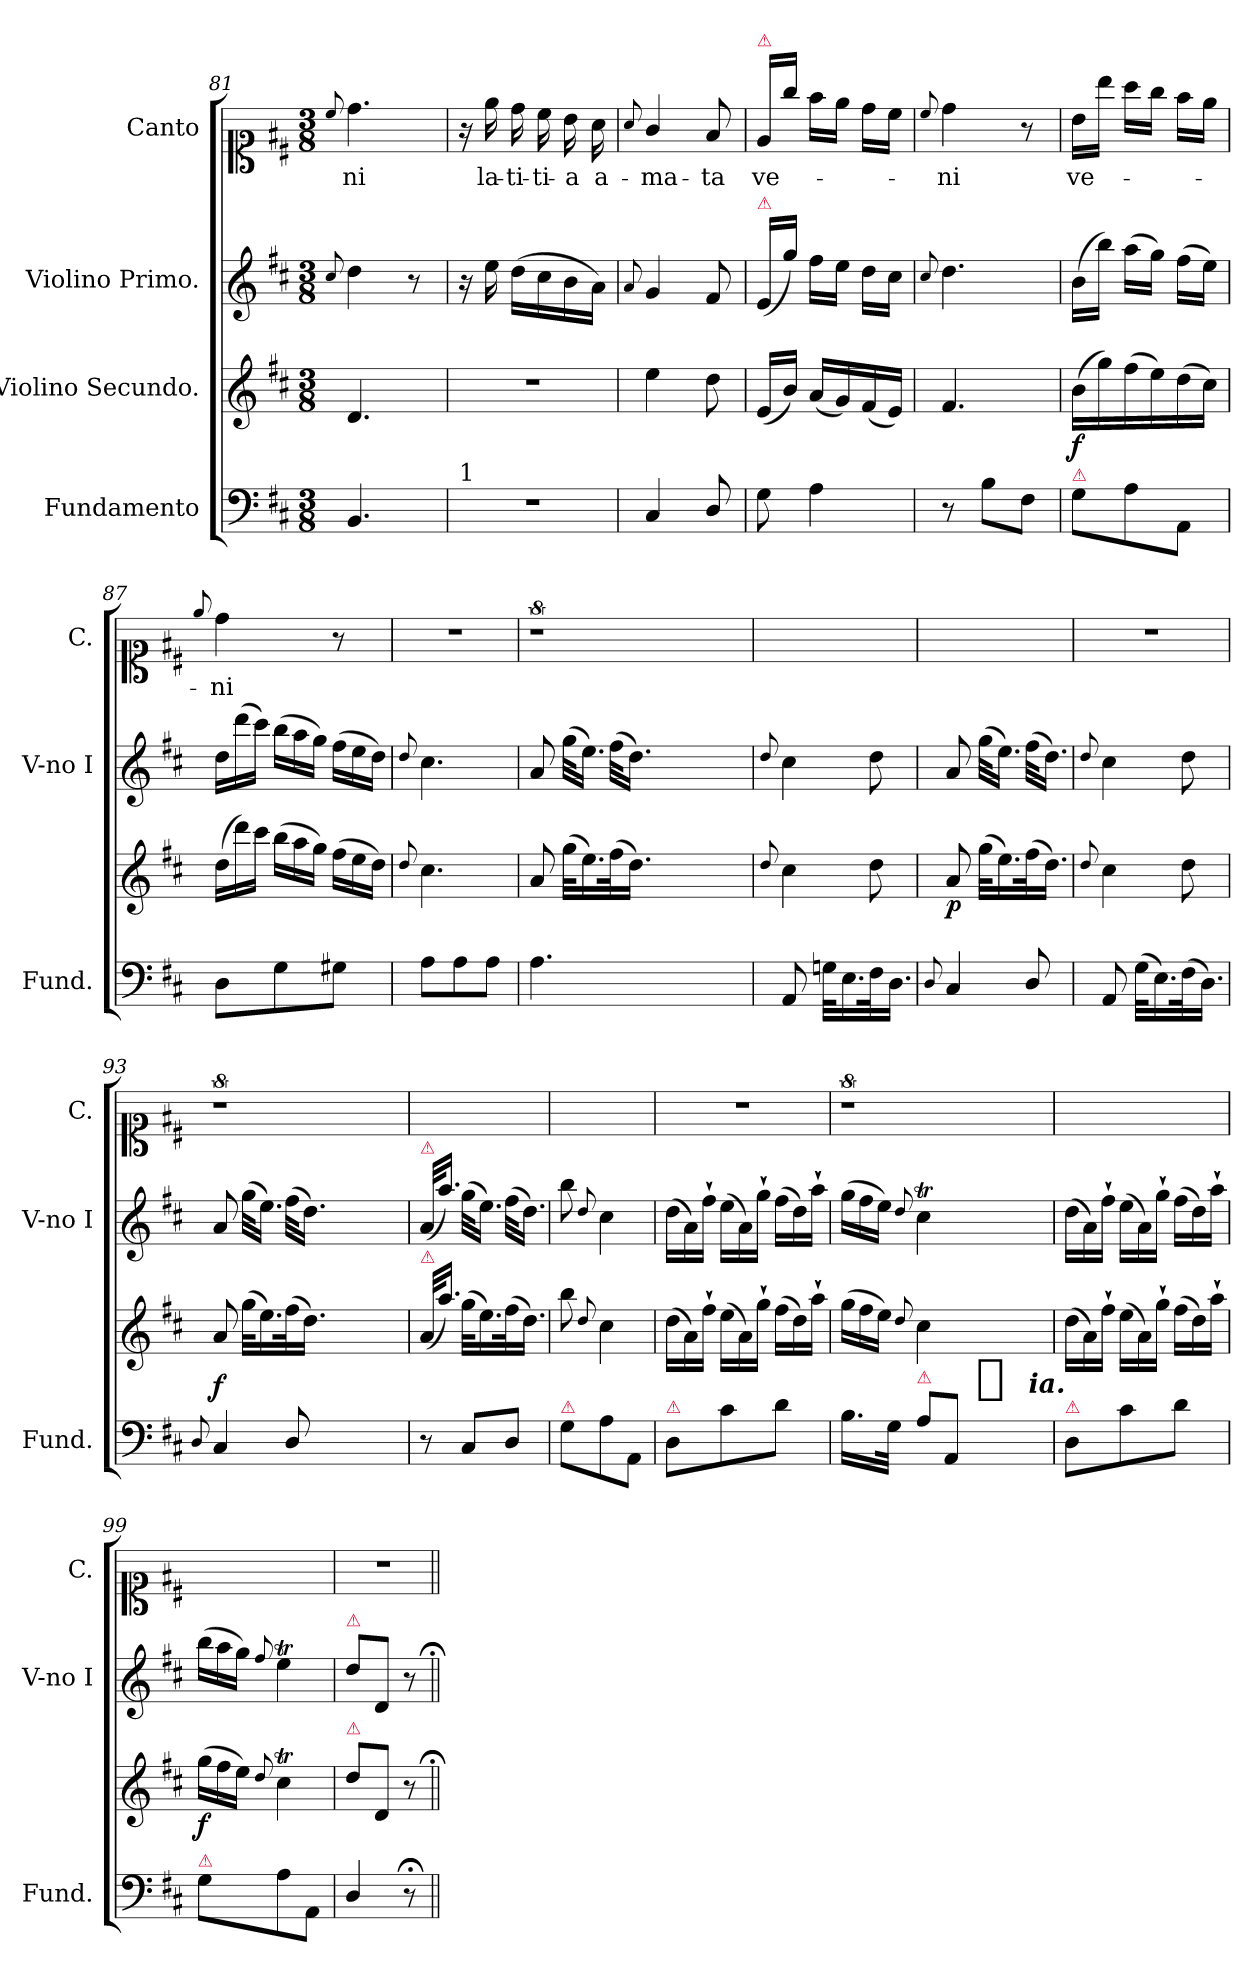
**kern	**kern	**dynam	**kern	**kern	**text
*part4	*part3	*part3	*part2	*part1	*part1
*staff4	*staff3	*staff3	*staff2	*staff1	*staff1
*I"Fundamento	*I"Violino Secundo.	*	*I"Violino Primo.	*I"Canto	*
*I'Fund.	*	*	*I'V-no I	*I'C.	*
*clefF4	*clefG2	*	*clefG2	*clefC1	*
*k[f#c#]	*k[f#c#]	*	*k[f#c#]	*k[f#c#]	*
*M3/8	*M3/8	*	*M3/8	*M3/8	*
=81	=81	=81	=81	=81	=81
.	.	.	8qqcc#/	8qqcc#/	.
4.BB/	4.d/	.	4dd\	4.dd\	-ni
.	.	.	8r	.	.
=82	=82	=82	=82	=82	=82
!LO:TX:a:t=1	!	!	!	!	!
!LO:N:vis=1	!LO:N:vis=1	!	!	!	!
4.r	4.r	.	16r	16r	.
.	.	.	16ee\	16ee\	la-
.	.	.	(>16dd\LL	16dd\	-ti-
.	.	.	16cc#\	16cc#\	-ti-
.	.	.	16b\	16b\	-a
.	.	.	16a\JJ)	16a\	a-
=83	=83	=83	=83	=83	=83
.	.	.	8qqa/	8qqa/	.
4C#/	4ee\	.	4g/	4g/	-ma-
8D/	8dd\	.	8f#/	8f#/	-ta
=84	=84	=84	=84	=84	=84
!	!	!	!	!LO:TX:a:color=crimson:t=⚠	!
!	!	!	!LO:TX:a:color=crimson:t=⚠	!	!
8G\	(<16e/LL	.	(>16e/LL	16e/LL	ve-
.	16b/JJ)	.	16gg\JJ)	16gg\JJ	.
4A\	(<16a/LL	.	16ff#\LL	16ff#\LL	.
.	16g/)	.	16ee\JJ	16ee\JJ	.
.	(<16f#/	.	16dd\LL	16dd\LL	.
.	16e/JJ)	.	16cc#\JJ	16cc#\JJ	.
=85	=85	=85	=85	=85	=85
.	.	.	8qqcc#/	8qqcc#/	.
8r	4.f#/	.	4.dd\	4dd\	-ni
8B\L	.	.	.	.	.
8F#\J	.	.	.	8r	.
=86	=86	=86	=86	=86	=86
!LO:TX:a:color=crimson:t=⚠	!	!	!	!	!
!	!	!LO:DY:b	!	!	!
8G\L	(>16b\LL	f	(>16b\LL	16b\LL	ve-
.	16gg\)	.	16bb\JJ)	16bb\JJ	.
8A\	(>16ff#\	.	(>16aa\LL	16aa\LL	.
.	16ee\)	.	16gg\JJ)	16gg\JJ	.
8AA/J	(>16dd\	.	(>16ff#\LL	16ff#\LL	.
.	16cc#\JJ)	.	16ee\JJ)	16ee\JJ	.
=87	=87	=87	=87	=87	=87
.	.	.	.	8qqee/	.
*	*Xtuplet	*	*Xtuplet	*	*
8D\L	(>24dd\LL	.	24dd\LL	4dd\	-ni
.	24ddd\)	.	(>24ddd\	.	.
.	24ccc#\JJ	.	24ccc#\JJ)	.	.
8G\	(>24bb\LL	.	(>24bb\LL	.	.
.	24aa\	.	24aa\	.	.
.	24gg\JJ)	.	24gg\JJ)	.	.
8G#X\J	(>24ff#\LL	.	(>24ff#\LL	8r	.
.	24ee\	.	24ee\	.	.
.	24dd\JJ)	.	24dd\JJ)	.	.
=88	=88	=88	=88	=88	=88
.	8qqdd/	.	8qqdd/	.	.
8A\L	4.cc#\	.	4.cc#\	4.r	.
8A\	.	.	.	.	.
8A\J	.	.	.	.	.
=89	=89	=89	=89	=89	=89
4.A\	8a/	.	8a/	8%9r	.
.	(>32gg\KLL	.	(>32gg\KLL	.	.
.	16.ee\)	.	16.ee\JJ)	.	.
.	(>32ff#\K	.	(>32ff#\KLL	.	.
.	16.dd\JJ)	.	16.dd\JJ)	.	.
2.ryy	2.ryy	.	2.ryy	.	.
=90	=90	=90	=90	=90	=90
.	8qqdd/	.	8qqdd/	.	.
8AA/	4cc#\	.	4cc#\	4.ryy	.
32Gn\KLL	.	.	.	.	.
16.E\	.	.	.	.	.
32F#\K	8dd\	.	8dd\	.	.
16.D\JJ	.	.	.	.	.
=91	=91	=91	=91	=91	=91
8qqD/	.	.	.	.	.
!	!	!LO:DY:b	!	!	!
4C#/	8a/	p	8a/	4.ryy	.
.	(>32gg\KLL	.	(>32gg\KLL	.	.
.	16.ee\)	.	16.ee\JJ)	.	.
8D/	(>32ff#\K	.	(>32ff#\KLL	.	.
.	16.dd\JJ)	.	16.dd\JJ)	.	.
=92	=92	=92	=92	=92	=92
.	8qqdd/	.	8qqdd/	.	.
8AA/	4cc#\	.	4cc#\	4.r	.
(>32G\KLL	.	.	.	.	.
16.E\)	.	.	.	.	.
(>32F#\K	8dd\	.	8dd\	.	.
16.D\JJ)	.	.	.	.	.
=93	=93	=93	=93	=93	=93
8qqD/	.	.	.	.	.
!	!	!LO:DY:b	!	!	!
4C#/	8a/	f	8a/	8%9r	.
.	(>32gg\KLL	.	(>32gg\KLL	.	.
.	16.ee\)	.	16.ee\JJ)	.	.
8D/	(>32ff#\K	.	(>32ff#\KLL	.	.
.	16.dd\JJ)	.	16.dd\JJ)	.	.
2.ryy	2.ryy	.	2.ryy	.	.
=94	=94	=94	=94	=94	=94
!	!	!	!LO:TX:a:color=crimson:t=⚠	!	!
!	!LO:TX:a:color=crimson:t=⚠	!	!	!	!
8r	(>32a/KLL	.	(>32a/KLL	4.ryy	.
.	16.aa\JJ)	.	16.aa\JJ)	.	.
8C#/L	(>32gg\KLL	.	(>32gg\KLL	.	.
.	16.ee\)	.	16.ee\JJ)	.	.
8D/J	(>32ff#\K	.	(>32ff#\KLL	.	.
.	16.dd\JJ)	.	16.dd\JJ)	.	.
=95	=95	=95	=95	=95	=95
!LO:TX:a:color=crimson:t=⚠	!	!	!	!	!
8G\L	8bb\	.	8bb\	4.ryy	.
.	8qqdd/	.	8qqdd/	.	.
8A\	4cc#\	.	4cc#\	.	.
8AA/J	.	.	.	.	.
=96	=96	=96	=96	=96	=96
!LO:TX:a:color=crimson:t=⚠	!	!	!	!	!
8D/L	(>24dd\LL	.	(>24dd\LL	4.r	.
.	24a\)	.	24a\)	.	.
.	24ff#`>\JJ	.	24ff#`>\JJ	.	.
8c#\	(>24ee\LL	.	(>24ee\LL	.	.
.	24a\)	.	24a\)	.	.
.	24gg`>\JJ	.	24gg`>\JJ	.	.
8d\J	(>24ff#\LL	.	(>24ff#\LL	.	.
.	24dd\)	.	24dd\)	.	.
.	24aa`>\JJ	.	24aa`>\JJ	.	.
=97	=97	=97	=97	=97	=97
16.B\LL	(>24gg\LL	.	(>24gg\LL	8%9r	.
.	24ff#\	.	24ff#\	.	.
.	24ee\JJ)	.	24ee\JJ)	.	.
32G\JJk	.	.	.	.	.
.	8qqdd/	.	8qqdd/	.	.
!LO:TX:a:color=crimson:t=⚠	!	!	!	!	!
8A\L	4cc#\	.	4cc#t\	.	.
8AA/J	.	.	.	.	.
2.ryy	2.ryy	.	2.ryy	.	.
=98	=98	=98	=98	=98	=98
!LO:TX:a:color=crimson:t=⚠	!	!	!	!	!
!	!	!LO:DY:b:rj:t=%s ia.	!	!	!
8D/L	(>24dd\LL	p	(>24dd\LL	4.ryy	.
.	24a\)	.	24a\)	.	.
.	24ff#`>\JJ	.	24ff#`>\JJ	.	.
8c#\	(>24ee\LL	.	(>24ee\LL	.	.
.	24a\)	.	24a\)	.	.
.	24gg`>\JJ	.	24gg`>\JJ	.	.
8d\J	(>24ff#\LL	.	(>24ff#\LL	.	.
.	24dd\)	.	24dd\)	.	.
.	24aa`>\JJ	.	24aa`>\JJ	.	.
=99	=99	=99	=99	=99	=99
!LO:TX:a:color=crimson:t=⚠	!	!	!	!	!
!	!	!LO:DY:b	!	!	!
8G\L	(>24gg\LL	f	(>24bb\LL	4.ryy	.
.	24ff#\	.	24aa\	.	.
.	24ee\JJ)	.	24gg\JJ)	.	.
.	8qqdd/	.	8qqff#/	.	.
8A\	4cc#t\	.	4eeT\	.	.
8AA/J	.	.	.	.	.
=100	=100	=100	=100	=100	=100
!	!	!	!LO:TX:a:color=crimson:t=⚠	!	!
!	!LO:TX:a:color=crimson:t=⚠	!	!	!	!
!	!	!	!	!LO:N:vis=1	!
4D/	8dd\L	.	8dd\L	4.r	.
.	8d/J	.	8d/J	.	.
8r;<	8r	.	8r	.	.
=||	=||;	=||	=||;	=||	=||
*-	*-	*-	*-	*-	*-
